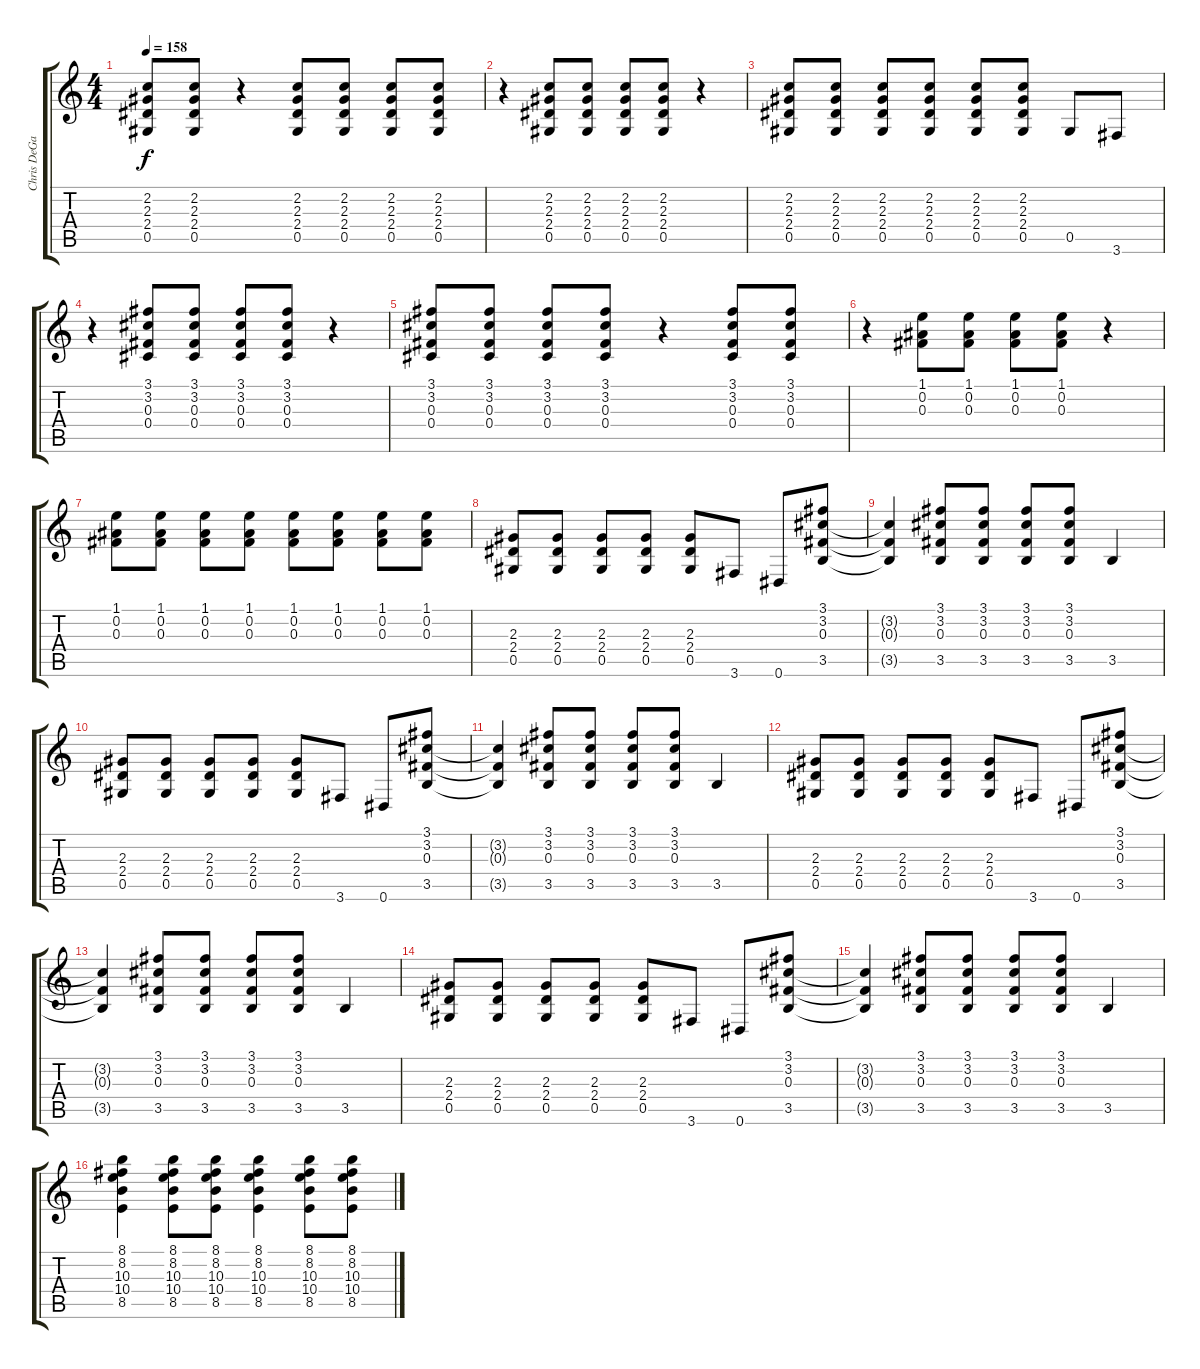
\track ("Chris DeGarmo" "Chris DeGa") {instrument overdrivenguitar}
\staff {score tabs}
\tuning (Eb4 Bb3 Gb3 Db3 Ab2 Eb2) {hide}
\ts (4 4)
\tempo 158
\clef g2
\ks c
(2.2 2.3 2.4 0.5).8{dy f} (2.2 2.3 2.4 0.5).8 r.4 (2.2 2.3 2.4 0.5).8 (2.2 2.3 2.4 0.5).8 (2.2 2.3 2.4 0.5).8 (2.2 2.3 2.4 0.5).8 |
r.4 (2.2 2.3 2.4 0.5).8 (2.2 2.3 2.4 0.5).8 (2.2 2.3 2.4 0.5).8 (2.2 2.3 2.4 0.5).8 r.4 |
(2.2 2.3 2.4 0.5).8 (2.2 2.3 2.4 0.5).8 (2.2 2.3 2.4 0.5).8 (2.2 2.3 2.4 0.5).8 (2.2 2.3 2.4 0.5).8 (2.2 2.3 2.4 0.5).8 0.5.8 3.6.8 |
r.4 (3.1 3.2 0.3 0.4).8 (3.1 3.2 0.3 0.4).8 (3.1 3.2 0.3 0.4).8 (3.1 3.2 0.3 0.4).8 r.4 |
(3.1 3.2 0.3 0.4).8 (3.1 3.2 0.3 0.4).8 (3.1 3.2 0.3 0.4).8 (3.1 3.2 0.3 0.4).8 r.4 (3.1 3.2 0.3 0.4).8 (3.1 3.2 0.3 0.4).8 |
r.4 (1.1 0.2 0.3).8 (1.1 0.2 0.3).8 (1.1 0.2 0.3).8 (1.1 0.2 0.3).8 r.4 |
(1.1 0.2 0.3).8 (1.1 0.2 0.3).8 (1.1 0.2 0.3).8 (1.1 0.2 0.3).8 (1.1 0.2 0.3).8 (1.1 0.2 0.3).8 (1.1 0.2 0.3).8 (1.1 0.2 0.3).8 |
(2.3 2.4 0.5).8 (2.3 2.4 0.5).8 (2.3 2.4 0.5).8 (2.3 2.4 0.5).8 (2.3 2.4 0.5).8 3.6.8 0.6.8 (3.1 3.2 0.3 3.5).8 |
(3.2{t} 0.3{t} 3.5{t}).4 (3.1 3.2 0.3 3.5).8 (3.1 3.2 0.3 3.5).8 (3.1 3.2 0.3 3.5).8 (3.1 3.2 0.3 3.5).8 3.5.4 |
(2.3 2.4 0.5).8 (2.3 2.4 0.5).8 (2.3 2.4 0.5).8 (2.3 2.4 0.5).8 (2.3 2.4 0.5).8 3.6.8 0.6.8 (3.1 3.2 0.3 3.5).8 |
(3.2{t} 0.3{t} 3.5{t}).4 (3.1 3.2 0.3 3.5).8 (3.1 3.2 0.3 3.5).8 (3.1 3.2 0.3 3.5).8 (3.1 3.2 0.3 3.5).8 3.5.4 |
(2.3 2.4 0.5).8 (2.3 2.4 0.5).8 (2.3 2.4 0.5).8 (2.3 2.4 0.5).8 (2.3 2.4 0.5).8 3.6.8 0.6.8 (3.1 3.2 0.3 3.5).8 |
(3.2{t} 0.3{t} 3.5{t}).4 (3.1 3.2 0.3 3.5).8 (3.1 3.2 0.3 3.5).8 (3.1 3.2 0.3 3.5).8 (3.1 3.2 0.3 3.5).8 3.5.4 |
(2.3 2.4 0.5).8 (2.3 2.4 0.5).8 (2.3 2.4 0.5).8 (2.3 2.4 0.5).8 (2.3 2.4 0.5).8 3.6.8 0.6.8 (3.1 3.2 0.3 3.5).8 |
(3.2{t} 0.3{t} 3.5{t}).4 (3.1 3.2 0.3 3.5).8 (3.1 3.2 0.3 3.5).8 (3.1 3.2 0.3 3.5).8 (3.1 3.2 0.3 3.5).8 3.5.4 |
(8.1 8.2 10.3 10.4 8.5).4{instrument acousticguitarsteel} (8.1 8.2 10.3 10.4 8.5).8 (8.1 8.2 10.3 10.4 8.5).8 (8.1 8.2 10.3 10.4 8.5).4 (8.1 8.2 10.3 10.4 8.5).8 (8.1 8.2 10.3 10.4 8.5).8
